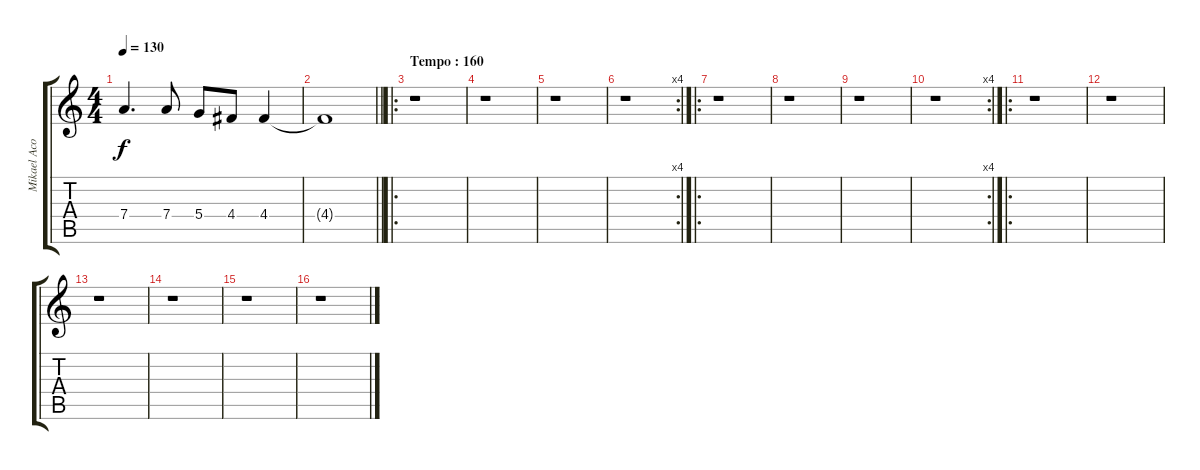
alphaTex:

\track ("Mikael Acoustic" "Mikael Aco") {instrument acousticguitarsteel}
\staff {score tabs}
\tuning (E4 B3 G3 D3 A2 E2) {hide}
\ts (4 4)
\tempo 130
\clef g2
\ks c
7.4.4{d dy f} 7.4.8 5.4.8 4.4.8 4.4.4 |
\barLineRight lightlight
4.4{t}.1 |
\ro
\section ("" "Tempo : 160")
r.1 |
r.1 |
r.1 |
\rc 4
r.1 |
\ro
r.1 |
r.1 |
r.1 |
\rc 4
r.1 |
\ro
r.1{balance 16} |
r.1 |
r.1 |
r.1 |
r.1 |
r.1
